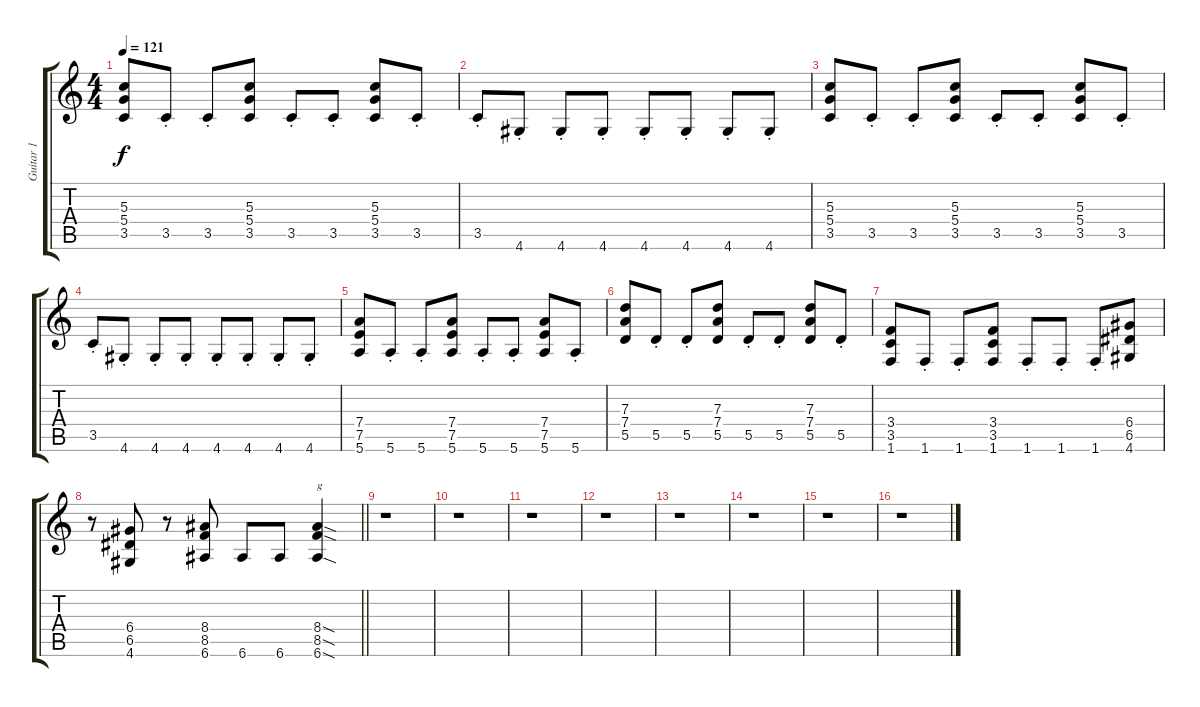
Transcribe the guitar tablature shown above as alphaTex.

\track ("Guitar 1" "Guitar 1") {instrument overdrivenguitar}
\staff {score tabs}
\tuning (E4 B3 G3 D3 A2 E2) {hide}
\ts (4 4)
\tempo 121
\clef g2
\ks c
(5.3 5.4 3.5).8{dy f} 3.5{st}.8 3.5{st}.8 (5.3 5.4 3.5).8 3.5{st}.8 3.5{st}.8 (5.3 5.4 3.5).8 3.5{st}.8 |
3.5{st}.8 4.6{st}.8 4.6{st}.8 4.6{st}.8 4.6{st}.8 4.6{st}.8 4.6{st}.8 4.6{st}.8 |
(5.3 5.4 3.5).8 3.5{st}.8 3.5{st}.8 (5.3 5.4 3.5).8 3.5{st}.8 3.5{st}.8 (5.3 5.4 3.5).8 3.5{st}.8 |
3.5{st}.8 4.6{st}.8 4.6{st}.8 4.6{st}.8 4.6{st}.8 4.6{st}.8 4.6{st}.8 4.6{st}.8 |
(7.4 7.5 5.6).8 5.6{st}.8 5.6{st}.8 (7.4 7.5 5.6).8 5.6{st}.8 5.6{st}.8 (7.4 7.5 5.6).8 5.6{st}.8 |
(7.3 7.4 5.5).8 5.5{st}.8 5.5{st}.8 (7.3 7.4 5.5).8 5.5{st}.8 5.5{st}.8 (7.3 7.4 5.5).8 5.5{st}.8 |
(3.4 3.5 1.6).8 1.6{st}.8 1.6{st}.8 (3.4 3.5 1.6).8 1.6{st}.8 1.6{st}.8 1.6{st}.8 (6.4 6.5 4.6).8 |
\barLineRight lightlight
r.8 (6.4 6.5 4.6).8 r.8 (8.4 8.5 6.6).8 6.6.8 6.6.8 (8.4{sod} 8.5{sod} 6.6{sod}).4{txt "g"} |
r.1 |
r.1 |
r.1 |
r.1 |
r.1 |
r.1 |
r.1 |
r.1
